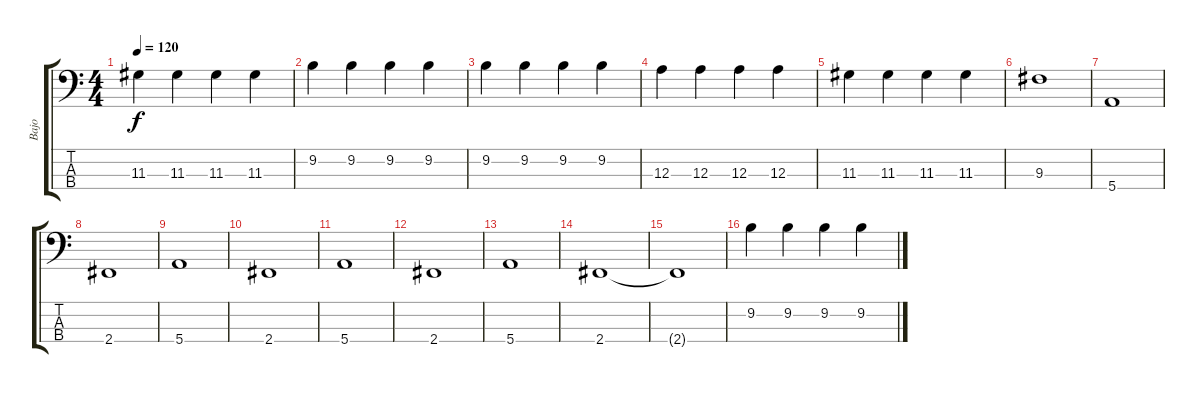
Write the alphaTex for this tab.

\track ("Bajo" "Bajo") {instrument electricbassfinger}
\staff {score tabs}
\tuning (G2 D2 A1 E1) {hide}
\ts (4 4)
\tempo 120
\clef f4
\ks c
11.3.4{dy f} 11.3.4 11.3.4 11.3.4 |
9.2.4 9.2.4 9.2.4 9.2.4 |
9.2.4 9.2.4 9.2.4 9.2.4 |
12.3.4 12.3.4 12.3.4 12.3.4 |
11.3.4 11.3.4 11.3.4 11.3.4 |
9.3.1 |
5.4.1 |
2.4.1 |
5.4.1 |
2.4.1 |
5.4.1 |
2.4.1 |
5.4.1 |
2.4.1 |
2.4{t}.1 |
9.2.4 9.2.4 9.2.4 9.2.4
